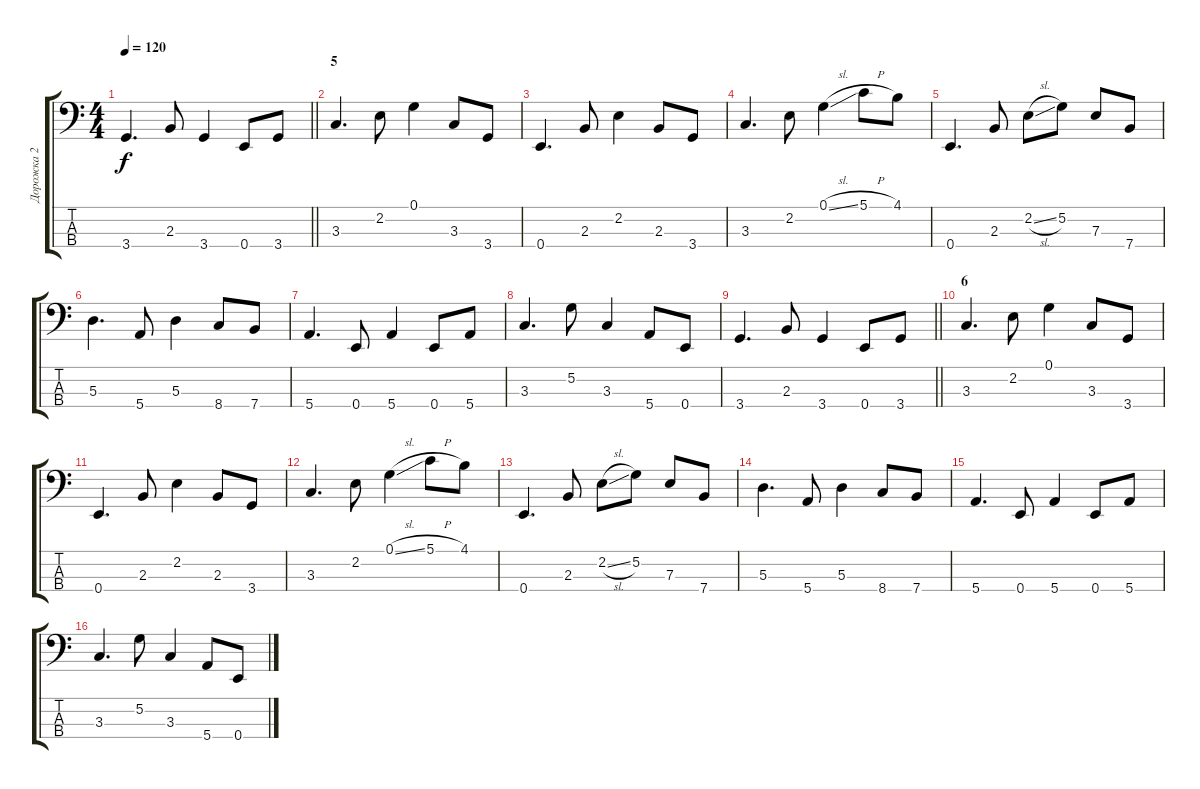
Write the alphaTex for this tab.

\track ("Дорожка 2" "Дорожка 2") {instrument electricbassfinger}
\staff {score tabs}
\tuning (G2 D2 A1 E1) {hide}
\ts (4 4)
\tempo 120
\clef f4
\barLineRight lightlight
\ks c
3.4.4{d dy f} 2.3.8 3.4.4 0.4.8 3.4.8 |
\section ("" "5")
3.3.4{d} 2.2.8 0.1.4 3.3.8 3.4.8 |
0.4.4{d} 2.3.8 2.2.4 2.3.8 3.4.8 |
3.3.4{d} 2.2.8 0.1{sl}.4 5.1{h}.8 4.1.8 |
0.4.4{d} 2.3.8 2.2{sl}.8 5.2.8 7.3.8 7.4.8 |
5.3.4{d} 5.4.8 5.3.4 8.4.8 7.4.8 |
5.4.4{d} 0.4.8 5.4.4 0.4.8 5.4.8 |
3.3.4{d} 5.2.8 3.3.4 5.4.8 0.4.8 |
\barLineRight lightlight
3.4.4{d} 2.3.8 3.4.4 0.4.8 3.4.8 |
\section ("" "6")
3.3.4{d} 2.2.8 0.1.4 3.3.8 3.4.8 |
0.4.4{d} 2.3.8 2.2.4 2.3.8 3.4.8 |
3.3.4{d} 2.2.8 0.1{sl}.4 5.1{h}.8 4.1.8 |
0.4.4{d} 2.3.8 2.2{sl}.8 5.2.8 7.3.8 7.4.8 |
5.3.4{d} 5.4.8 5.3.4 8.4.8 7.4.8 |
5.4.4{d} 0.4.8 5.4.4 0.4.8 5.4.8 |
3.3.4{d} 5.2.8 3.3.4 5.4.8 0.4.8
